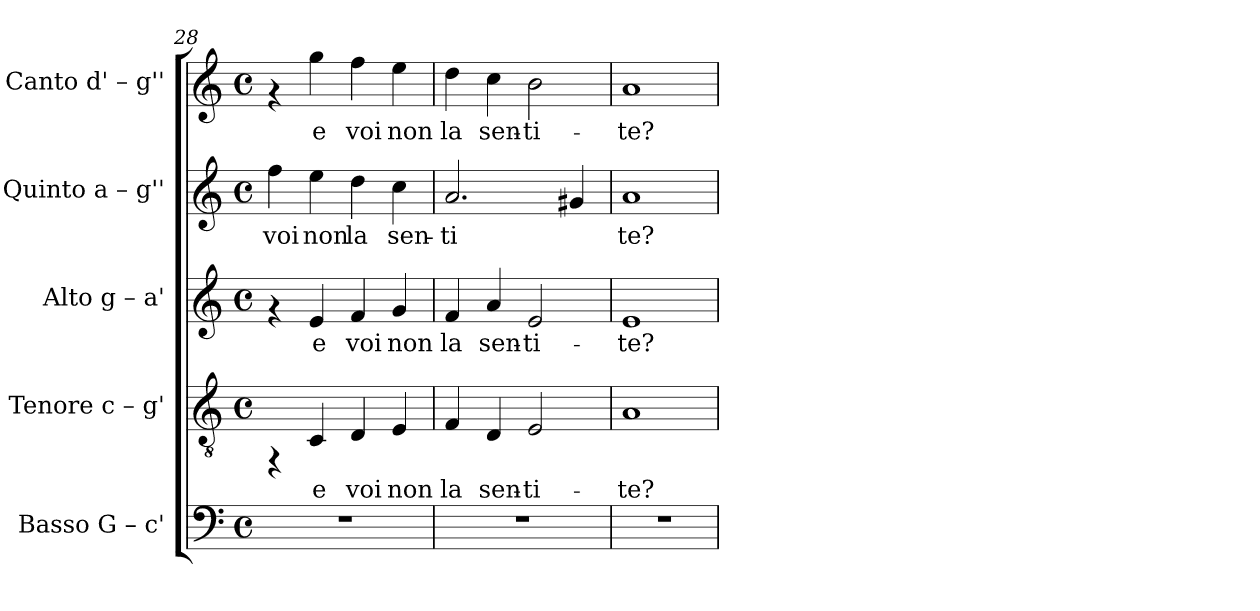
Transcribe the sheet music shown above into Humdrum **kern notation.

**kern	**kern	**text	**kern	**text	**kern	**text	**kern	**text
*part5	*part4	*part4	*part3	*part3	*part2	*part2	*part1	*part1
*staff5	*staff4	*staff4	*staff3	*staff3	*staff2	*staff2	*staff1	*staff1
*I"Basso  G – c'	*I"Tenore  c – g'	*	*I"Alto  g – a'	*	*I"Quinto  a – g''	*	*I"Canto  d' – g''	*
*clefF4	*clefGv2	*	*clefG2	*	*clefG2	*	*clefG2	*
*k[]	*k[]	*	*k[]	*	*k[]	*	*k[]	*
*C:	*C:	*	*C:	*	*C:	*	*C:	*
*M4/4	*M4/4	*	*M4/4	*	*M4/4	*	*M4/4	*
*met(c)	*met(c)	*	*met(c)	*	*met(c)	*	*met(c)	*
=28	=28	=28	=28	=28	=28	=28	=28	=28
!	!	!	!	!	!	!LO:LY:b:rj	!	!
1r	4rFF	.	4rf	.	4ff\	voi	4rf	.
!	!	!LO:LY:b:rj	!	!LO:LY:b:rj	!	!LO:LY:b:rj	!	!LO:LY:b:rj
.	4C/	e	4e/	e	4ee\	non	4gg\	e
!	!	!LO:LY:b:rj	!	!LO:LY:b:rj	!	!LO:LY:b:rj	!	!LO:LY:b:rj
.	4D/	voi	4f/	voi	4dd\	la	4ff\	voi
!	!	!LO:LY:b:rj	!	!LO:LY:b:rj	!	!LO:LY:b:rj	!	!LO:LY:b:rj
.	4E/	non	4g/	non	4cc\	sen-	4ee\	non
=29	=29	=29	=29	=29	=29	=29	=29	=29
!	!	!LO:LY:b:rj	!	!LO:LY:b:rj	!	!LO:LY:b:rj	!	!LO:LY:b:rj
1r	4F/	la	4f/	la	2.a/	-ti-	4dd\	la
!	!	!LO:LY:b:rj	!	!LO:LY:b:rj	!	!	!	!LO:LY:b:rj
.	4D/	sen-	4a/	sen-	.	.	4cc\	sen-
!	!	!LO:LY:b:rj	!	!LO:LY:b:rj	!	!	!	!LO:LY:b:rj
.	2E/	-ti-	2e/	-ti-	.	.	2b\	-ti-
!	!	!	!	!	!	!LO:LY:b:rj	!	!
.	.	.	.	.	4g#X/	--	.	.
=30	=30	=30	=30	=30	=30	=30	=30	=30
!	!	!LO:LY:b:rj	!	!LO:LY:b:rj	!	!LO:LY:b:rj	!	!LO:LY:b:rj
1r	1A	-te?	1e	-te?	1a	-te?	1a	-te?
=	=	=	=	=	=	=	=	=
*-	*-	*-	*-	*-	*-	*-	*-	*-
